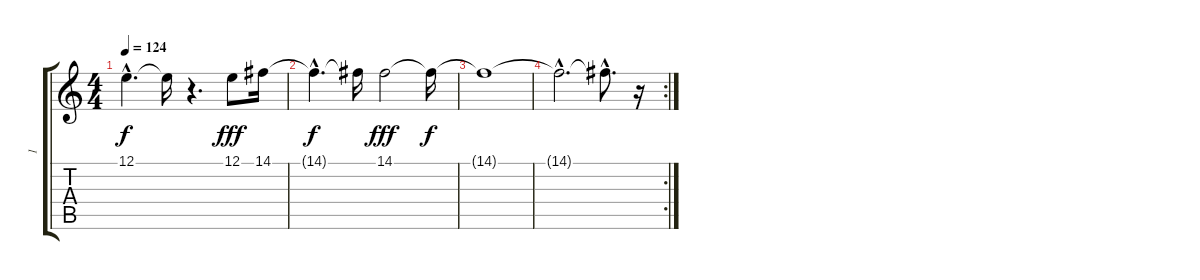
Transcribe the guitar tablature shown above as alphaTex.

\track ("1" "1") {instrument lead6voice}
\staff {score tabs}
\tuning (E4 B3 G3 D3 A2 E2) {hide}
\ts (4 4)
\tempo 124
\clef g2
\ks c
12.1{hac t}.4{d dy f} 12.1{t}.16 r.4{d} 12.1.8{dy fff} 14.1.16 |
14.1{hac t}.4{d dy f} 14.1{t}.16 14.1.2{dy fff} 14.1{t}.16{dy f} |
14.1{t}.1 |
\rc 2
14.1{hac t}.2{d} 14.1{hac t}.8{d} r.16
